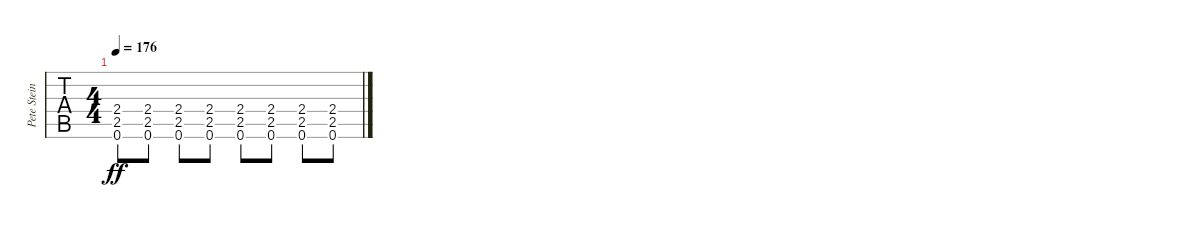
\track ("Pete Steinkopf - Guitar Three" "Pete Stein") {instrument distortionguitar}
\staff {tabs}
\tuning (E4 B3 G3 D3 A2 E2) {hide}
\ts (4 4)
\tempo 176
\clef g2
\ks b
(2.4 2.5 0.6).8{dy ff} (2.4 2.5 0.6).8 (2.4 2.5 0.6).8 (2.4 2.5 0.6).8 (2.4 2.5 0.6).8 (2.4 2.5 0.6).8 (2.4 2.5 0.6).8 (2.4 2.5 0.6).8
